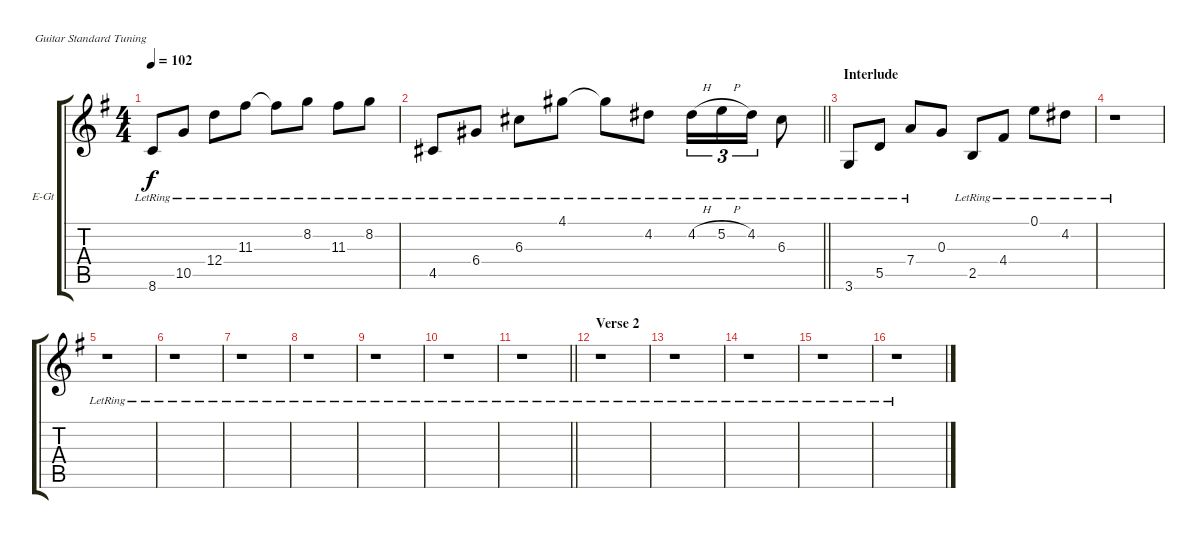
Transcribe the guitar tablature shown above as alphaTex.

\bracketExtendMode groupsimilarinstruments
\firstSystemTrackNameOrientation horizontal
\otherSystemsTrackNameOrientation horizontal
\track ("Guitar 1" "E-Gt") {instrument electricguitarclean}
\staff {score tabs}
\tuning (E4 B3 G3 D3 A2 E2)
\ts (4 4)
\tempo 102
\clef g2
\ks g
8.6{lr}.8{dy f} 10.5{lr}.8 12.4{lr}.8 11.3{lr}.8 11.3{lr t}.8 8.2{lr}.8 11.3{lr}.8 8.2{lr}.8 |
\barLineRight lightlight
4.5{lr}.8 6.4{lr}.8 6.3{lr}.8 4.1{lr}.8 4.1{lr t}.8 4.2{lr}.8 4.2{h lr}.16{tu (3 2)} 5.2{h lr}.16{tu (3 2)} 4.2{lr}.16{tu (3 2)} 6.3{lr}.8 |
\section ("" "Interlude")
3.6{lr}.8 5.5{lr}.8 7.4{lr}.8 0.3.8 2.5{lr}.8 4.4{lr}.8 0.1{lr}.8 4.2{lr}.8 |
r.1 |
r.1 |
r.1 |
r.1 |
r.1 |
r.1 |
r.1 |
\barLineRight lightlight
r.1 |
\section ("" "Verse 2")
r.1 |
r.1 |
r.1 |
r.1 |
r.1
